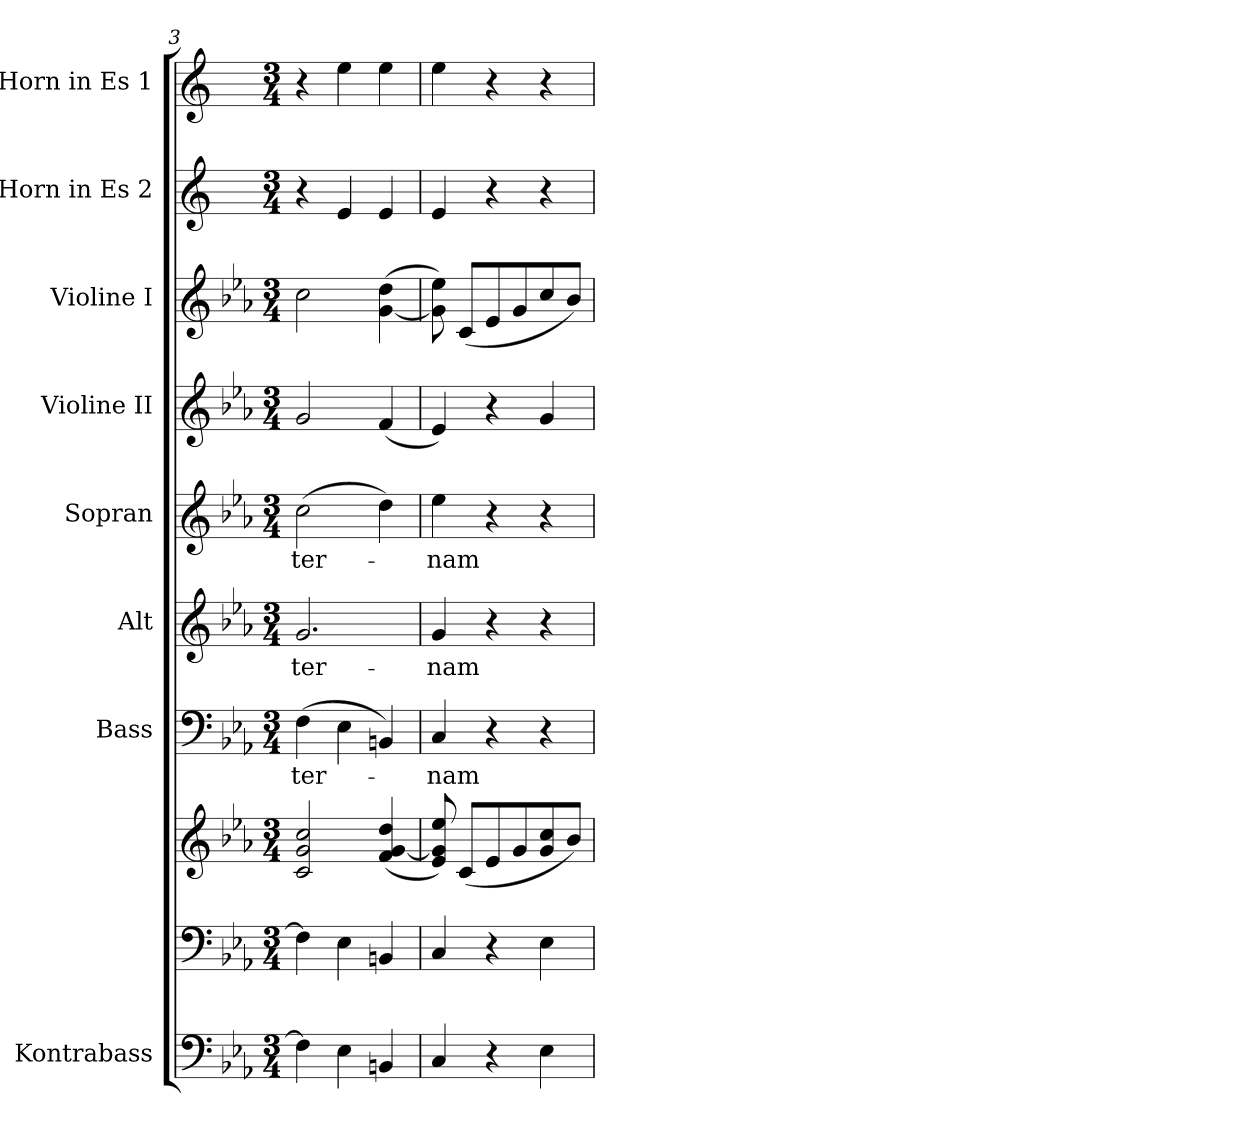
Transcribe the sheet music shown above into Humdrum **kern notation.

**kern	**kern	**kern	**kern	**text	**kern	**text	**kern	**text	**kern	**kern	**kern	**kern
*part9	*part8	*part8	*part7	*part7	*part6	*part6	*part5	*part5	*part4	*part3	*part2	*part1
*staff10	*staff9	*staff8	*staff7	*staff7	*staff6	*staff6	*staff5	*staff5	*staff4	*staff3	*staff2	*staff1
*I"Kontrabass	*	*	*I"Bass	*	*I"Alt	*	*I"Sopran	*	*I"Violine II	*I"Violine I	*I"Horn in Es 2	*I"Horn in Es 1
*I'Kb.	*	*	*I'B.	*	*I'A.	*	*I'S.	*	*I'Vl. II	*I'Vl. I	*	*
*clefF4	*clefF4	*clefG2	*clefF4	*	*clefG2	*	*clefG2	*	*clefG2	*clefG2	*clefG2	*clefG2
*ITrd7c12	*	*	*	*	*	*	*	*	*	*	*ITrd4c7	*ITrd4c7
*k[b-e-a-]	*k[b-e-a-]	*k[b-e-a-]	*k[b-e-a-]	*	*k[b-e-a-]	*	*k[b-e-a-]	*	*k[b-e-a-]	*k[b-e-a-]	*k[b-]	*k[b-]
*E-:	*E-:	*E-:	*E-:	*	*E-:	*	*E-:	*	*E-:	*E-:	*F:	*F:
*M3/4	*M3/4	*M3/4	*M3/4	*	*M3/4	*	*M3/4	*	*M3/4	*M3/4	*M3/4	*M3/4
=3	=3	=3	=3	=3	=3	=3	=3	=3	=3	=3	=3	=3
!	!	!	!	!LO:LY:b	!	!LO:LY:b	!	!LO:LY:b	!	!	!	!
4FF\]	4F\]	2c/ 2g/ 2cc/	(>4F\	-ter-	2.g/	-ter-	(>2cc\	-ter-	2g/	2cc\	4r	4r
4EE-\	4E-\	.	4E-\	.	.	.	.	.	.	.	4A/	4a\
4BBBn/	4BBn/	(4f/ [<4g/ 4dd/	4BBn/)	.	.	.	4dd\)	.	(<4f/	(>[<4g\ 4dd\	4A/	4a\
=4	=4	=4	=4	=4	=4	=4	=4	=4	=4	=4	=4	=4
!	!	!	!	!LO:LY:b	!	!LO:LY:b	!	!LO:LY:b	!	!	!	!
4CC/	4C/	8e-/ 8g/] 8ee-/)	4C/	-nam	4g/	-nam	4ee-\	-nam	4e-/)	8g\] 8ee-\)	4A/	4a\
.	.	(<8c/L	.	.	.	.	.	.	.	(<8c/L	.	.
4r	4r	8e-/	4r	.	4r	.	4r	.	4r	8e-/	4r	4r
.	.	8g/	.	.	.	.	.	.	.	8g/	.	.
4EE-\	4E-\	8g/ 8cc/	4r	.	4r	.	4r	.	4g/	8cc/	4r	4r
.	.	8b-/J)	.	.	.	.	.	.	.	8b-/J)	.	.
=	=	=	=	=	=	=	=	=	=	=	=	=
*-	*-	*-	*-	*-	*-	*-	*-	*-	*-	*-	*-	*-
